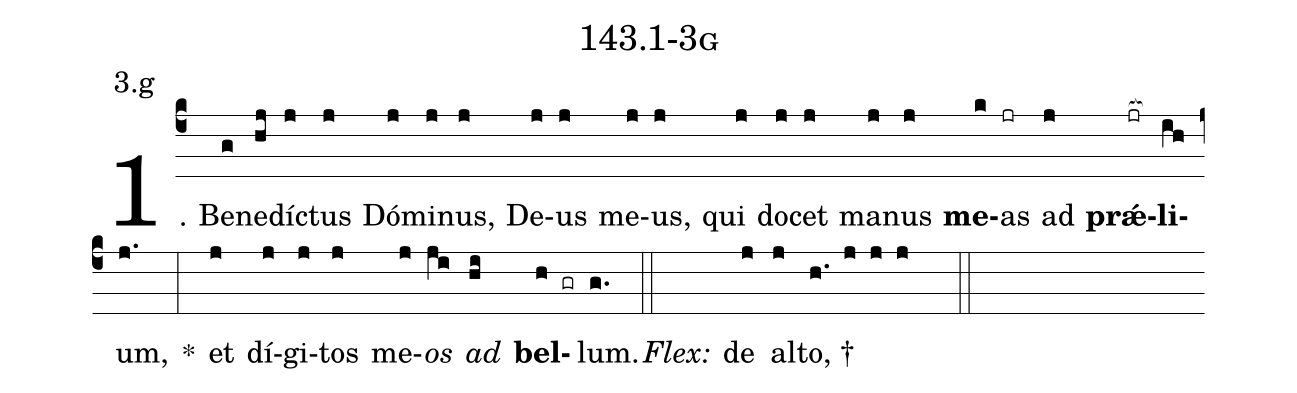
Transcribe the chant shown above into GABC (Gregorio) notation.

name: 143.1-3g;
annotation: 3.g;
%%
(c4)1. Be(g)ne(hj)díc(j)tus(j) Dó(j)mi(j)nus,(j) De(j)us(j) me(j)us,(j) qui(j) do(j)cet(j) ma(j)nus(j) <b>me</b>(k)as(jr) ad(j) <b>prǽ</b>(jr[ocb:1{])<b>li</b>(ih[ocb:0}])um,(j.) *(:) et(j) dí(j)gi(j)tos(j) me(j)<i>os</i>(ji) <i>ad</i>(hi) <b>bel</b>(h gr)lum.(g.) (::)
<i>Flex:</i>()  de(j) al(j)to, †(h. j j j  ::)
